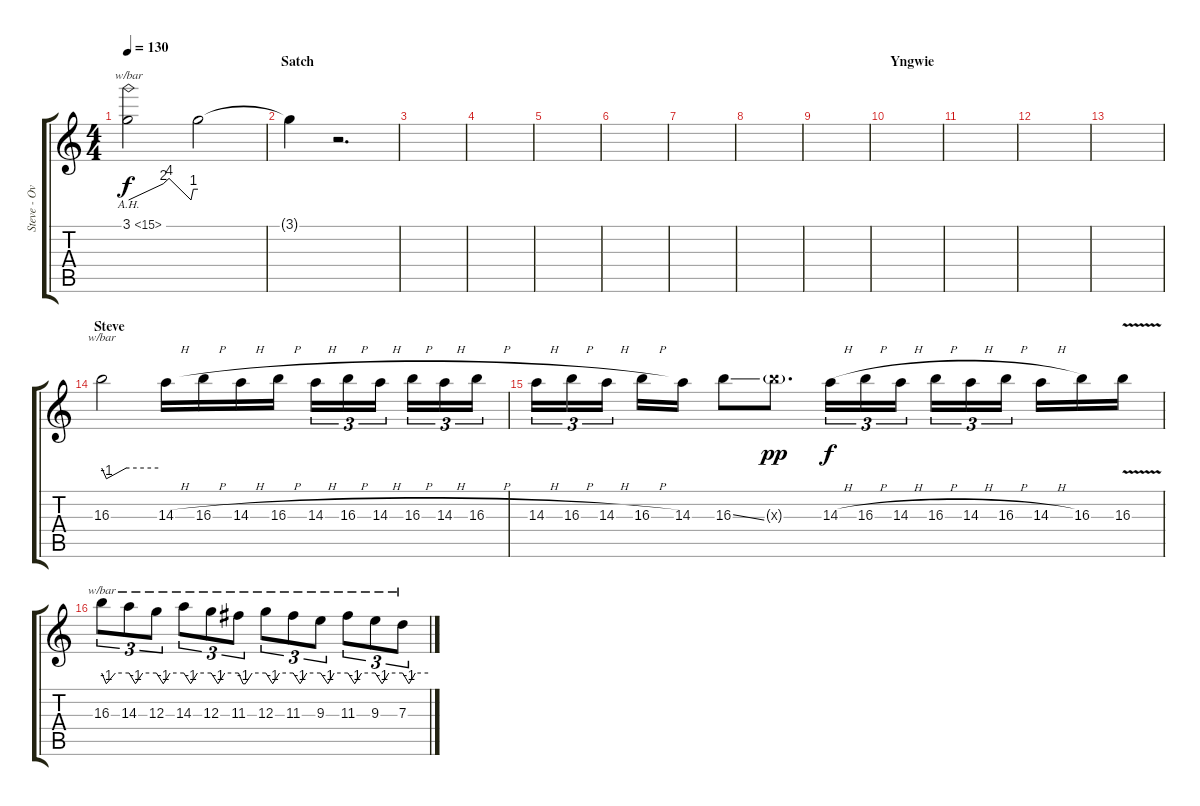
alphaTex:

\track ("Steve - Overdub" "Steve - Ov") {instrument overdrivenguitar}
\staff {score tabs}
\tuning (E4 B3 G3 D3 A2 E2) {hide}
\ts (4 4)
\tempo 130
\clef g2
\ks c
3.1{ah 12}.2{tbe (custom default 0 0 30 8 35 16 54 0 56 4 60 4) dy f} 3.1{t}.2 |
\section ("" "Satch")
3.1{t}.4 r.2{d} |
|
|
|
|
|
|
|
\section ("" "Yngwie")
|
|
|
|
\section ("" "Steve")
16.3.2{tbe (custom default 0 0 5 -4 26 0 60 0) volume 11 instrument clarinet} 14.3{h}.16 16.3{h}.16 14.3{h}.16 16.3{h}.16 14.3{h}.16{tu (3 2)} 16.3{h}.16{tu (3 2)} 14.3{h}.16{tu (3 2)} 16.3{h}.16{tu (3 2)} 14.3{h}.16{tu (3 2)} 16.3{h}.16{tu (3 2)} |
14.3{h}.16{tu (3 2)} 16.3{h}.16{tu (3 2)} 14.3{h}.16{tu (3 2)} 16.3{h}.16 14.3.16 16.3{ss}.8 16.3{g x}.8{d dy pp} 14.3{h}.16{tu (3 2) dy f} 16.3{h}.16{tu (3 2)} 14.3{h}.16{tu (3 2)} 16.3{h}.16{tu (3 2)} 14.3{h}.16{tu (3 2)} 16.3{h}.16{tu (3 2)} 14.3{h}.16 16.3.16 16.3{v}.16 |
16.3.8{tu (3 2) tbe (custom default 0 0 10 -4 30 0 60 0)} 14.3.8{tu (3 2) tbe (custom default 0 0 14 -4 30 0 60 0)} 12.3.8{tu (3 2) tbe (custom default 0 0 15 -4 30 0 60 0)} 14.3.8{tu (3 2) tbe (custom default 0 0 15 -4 30 0 60 0)} 12.3.8{tu (3 2) tbe (custom default 0 0 15 -4 30 0 60 0)} 11.3.8{tu (3 2) tbe (custom default 0 0 10 -4 15 -4 30 0 60 0)} 12.3.8{tu (3 2) tbe (custom default 0 0 15 -4 30 0 60 0)} 11.3.8{tu (3 2) tbe (custom default 0 0 15 -4 30 0 60 0)} 9.3.8{tu (3 2) tbe (custom default 0 0 16 -4 30 0 60 0)} 11.3.8{tu (3 2) tbe (custom default 0 0 15 -4 30 0 60 0)} 9.3.8{tu (3 2) tbe (custom default 0 0 15 -4 30 0 60 0)} 7.3.8{tu (3 2) tbe (custom default 0 0 15 -4 30 0 60 0)}
